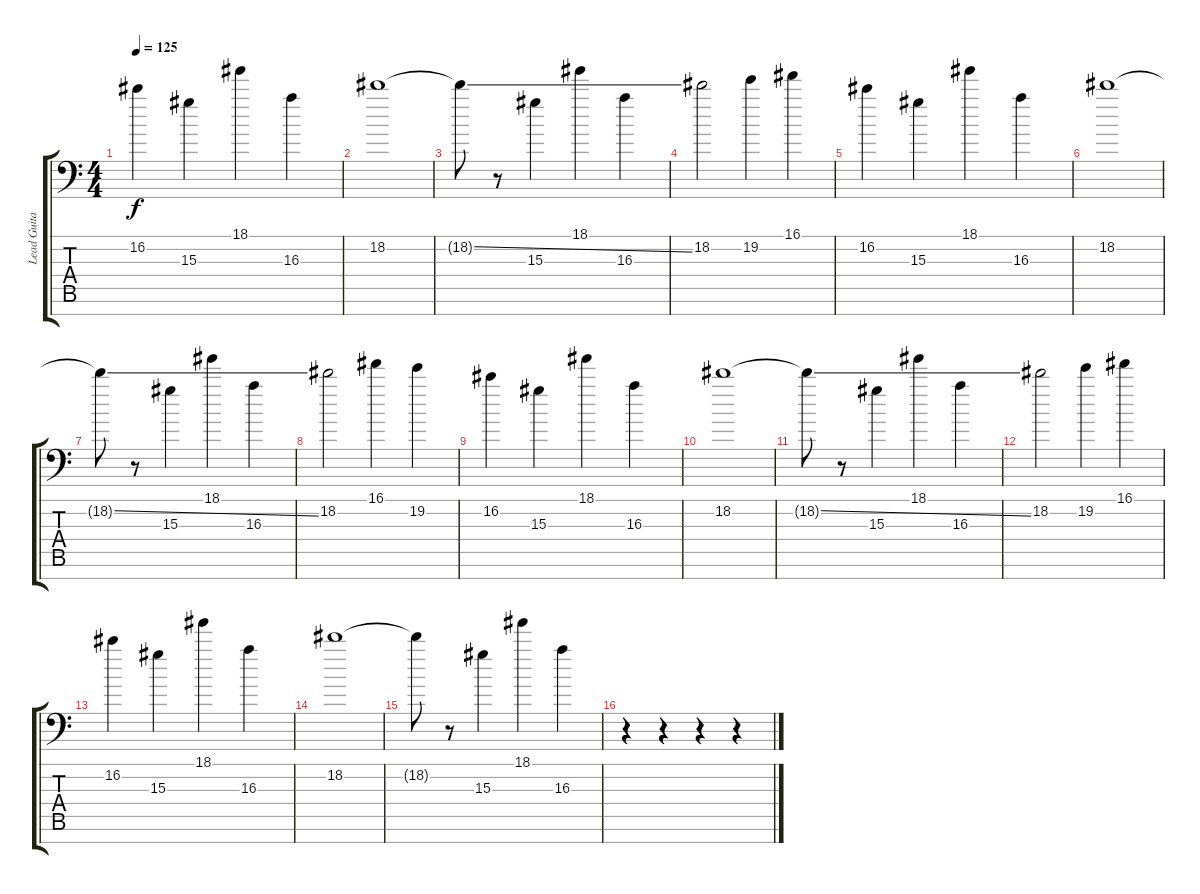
\track ("Lead Guitar" "Lead Guita") {instrument distortionguitar}
\staff {score tabs}
\tuning (D4 A3 F3 C3 G2 D2 G1) {hide}
\ts (4 4)
\tempo 125
\clef f4
\ks c
16.2.4{dy f} 15.3.4 18.1.4 16.3.4 |
18.2.1 |
18.2{ss t}.8 r.8 15.3.4 18.1.4 16.3.4 |
18.2.2 19.2.4 16.1.4 |
16.2.4 15.3.4 18.1.4 16.3.4 |
18.2.1 |
18.2{ss t}.8 r.8 15.3.4 18.1.4 16.3.4 |
18.2.2 16.1.4 19.2.4 |
16.2.4 15.3.4 18.1.4 16.3.4 |
18.2.1 |
18.2{ss t}.8 r.8 15.3.4 18.1.4 16.3.4 |
18.2.2 19.2.4 16.1.4 |
16.2.4 15.3.4 18.1.4 16.3.4 |
18.2.1 |
18.2{t}.8 r.8 15.3.4 18.1.4 16.3.4 |
r.4 r.4 r.4 r.4
